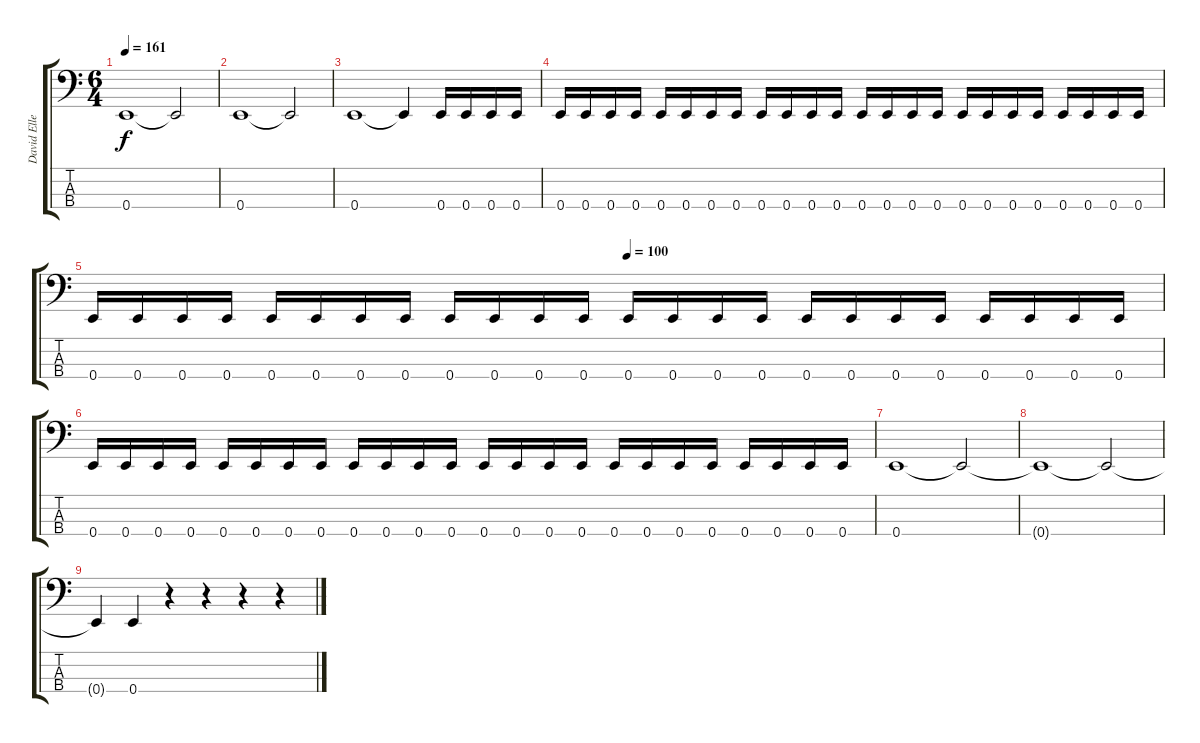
\track ("David Ellefson" "David Elle") {instrument electricbasspick}
\staff {score tabs}
\tuning (G2 D2 A1 E1) {hide}
\ts (6 4)
\tempo 161
\clef f4
\ks c
0.4.1{dy f} 0.4{t}.2 |
0.4.1 0.4{t}.2 |
0.4.1 0.4{t}.4 0.4.16 0.4.16 0.4.16 0.4.16 |
0.4.16 0.4.16 0.4.16 0.4.16 0.4.16 0.4.16 0.4.16 0.4.16 0.4.16 0.4.16 0.4.16 0.4.16 0.4.16 0.4.16 0.4.16 0.4.16 0.4.16 0.4.16 0.4.16 0.4.16 0.4.16 0.4.16 0.4.16 0.4.16 |
\tempo (100 0.5)
0.4.16 0.4.16 0.4.16 0.4.16 0.4.16 0.4.16 0.4.16 0.4.16 0.4.16 0.4.16 0.4.16 0.4.16 0.4.16 0.4.16 0.4.16 0.4.16 0.4.16 0.4.16 0.4.16 0.4.16 0.4.16 0.4.16 0.4.16 0.4.16 |
0.4.16 0.4.16 0.4.16 0.4.16 0.4.16 0.4.16 0.4.16 0.4.16 0.4.16 0.4.16 0.4.16 0.4.16 0.4.16 0.4.16 0.4.16 0.4.16 0.4.16 0.4.16 0.4.16 0.4.16 0.4.16 0.4.16 0.4.16 0.4.16 |
0.4.1 0.4{t}.2 |
0.4{t}.1 0.4{t}.2 |
0.4{t}.4 0.4.4 r.4 r.4 r.4 r.4
